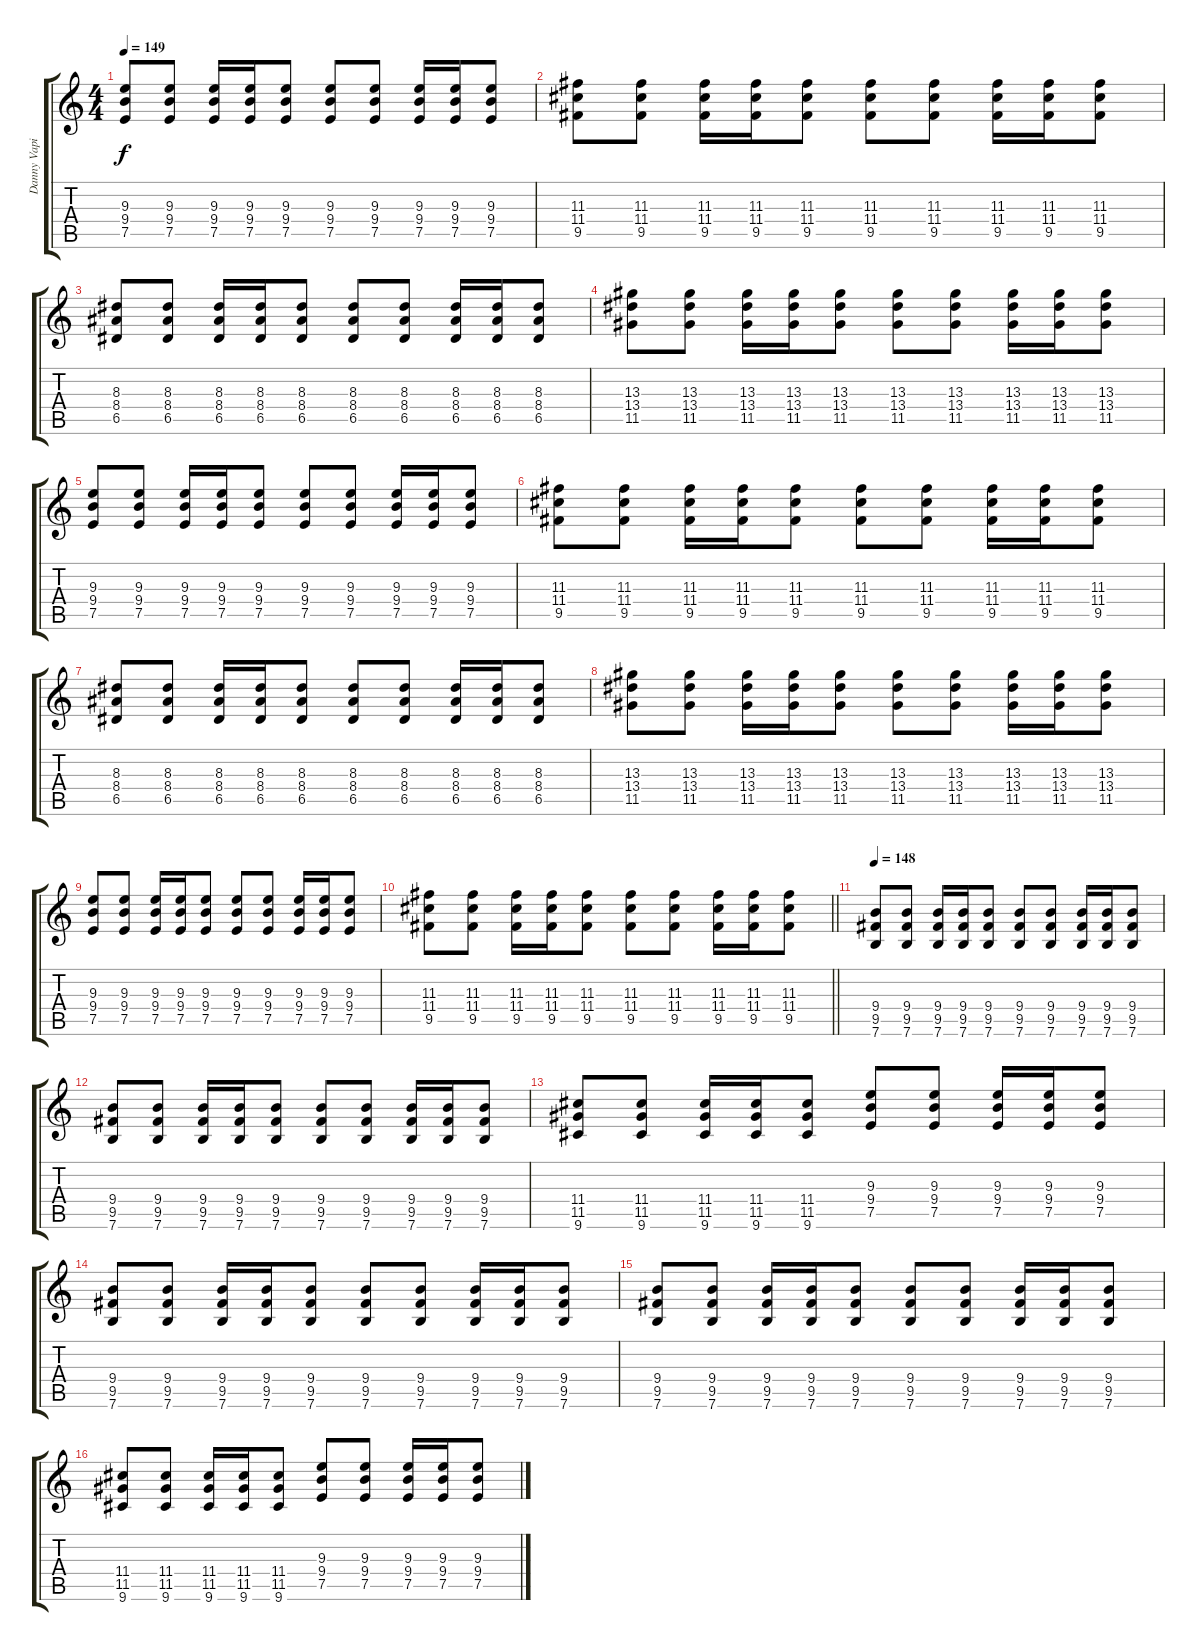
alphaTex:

\track ("Danny Vapid" "Danny Vapi") {instrument distortionguitar}
\staff {score tabs}
\tuning (E4 B3 G3 D3 A2 E2) {hide}
\ts (4 4)
\section ("" "")
\tempo 149
\clef g2
\ks c
(9.3 9.4 7.5).8{dy f} (9.3 9.4 7.5).8 (9.3 9.4 7.5).16 (9.3 9.4 7.5).16 (9.3 9.4 7.5).8 (9.3 9.4 7.5).8 (9.3 9.4 7.5).8 (9.3 9.4 7.5).16 (9.3 9.4 7.5).16 (9.3 9.4 7.5).8 |
(11.3 11.4 9.5).8 (11.3 11.4 9.5).8 (11.3 11.4 9.5).16 (11.3 11.4 9.5).16 (11.3 11.4 9.5).8 (11.3 11.4 9.5).8 (11.3 11.4 9.5).8 (11.3 11.4 9.5).16 (11.3 11.4 9.5).16 (11.3 11.4 9.5).8 |
(8.3 8.4 6.5).8 (8.3 8.4 6.5).8 (8.3 8.4 6.5).16 (8.3 8.4 6.5).16 (8.3 8.4 6.5).8 (8.3 8.4 6.5).8 (8.3 8.4 6.5).8 (8.3 8.4 6.5).16 (8.3 8.4 6.5).16 (8.3 8.4 6.5).8 |
(13.3 13.4 11.5).8 (13.3 13.4 11.5).8 (13.3 13.4 11.5).16 (13.3 13.4 11.5).16 (13.3 13.4 11.5).8 (13.3 13.4 11.5).8 (13.3 13.4 11.5).8 (13.3 13.4 11.5).16 (13.3 13.4 11.5).16 (13.3 13.4 11.5).8 |
(9.3 9.4 7.5).8 (9.3 9.4 7.5).8 (9.3 9.4 7.5).16 (9.3 9.4 7.5).16 (9.3 9.4 7.5).8 (9.3 9.4 7.5).8 (9.3 9.4 7.5).8 (9.3 9.4 7.5).16 (9.3 9.4 7.5).16 (9.3 9.4 7.5).8 |
(11.3 11.4 9.5).8 (11.3 11.4 9.5).8 (11.3 11.4 9.5).16 (11.3 11.4 9.5).16 (11.3 11.4 9.5).8 (11.3 11.4 9.5).8 (11.3 11.4 9.5).8 (11.3 11.4 9.5).16 (11.3 11.4 9.5).16 (11.3 11.4 9.5).8 |
(8.3 8.4 6.5).8 (8.3 8.4 6.5).8 (8.3 8.4 6.5).16 (8.3 8.4 6.5).16 (8.3 8.4 6.5).8 (8.3 8.4 6.5).8 (8.3 8.4 6.5).8 (8.3 8.4 6.5).16 (8.3 8.4 6.5).16 (8.3 8.4 6.5).8 |
(13.3 13.4 11.5).8 (13.3 13.4 11.5).8 (13.3 13.4 11.5).16 (13.3 13.4 11.5).16 (13.3 13.4 11.5).8 (13.3 13.4 11.5).8 (13.3 13.4 11.5).8 (13.3 13.4 11.5).16 (13.3 13.4 11.5).16 (13.3 13.4 11.5).8 |
(9.3 9.4 7.5).8 (9.3 9.4 7.5).8 (9.3 9.4 7.5).16 (9.3 9.4 7.5).16 (9.3 9.4 7.5).8 (9.3 9.4 7.5).8 (9.3 9.4 7.5).8 (9.3 9.4 7.5).16 (9.3 9.4 7.5).16 (9.3 9.4 7.5).8 |
\barLineRight lightlight
(11.3 11.4 9.5).8 (11.3 11.4 9.5).8 (11.3 11.4 9.5).16 (11.3 11.4 9.5).16 (11.3 11.4 9.5).8 (11.3 11.4 9.5).8 (11.3 11.4 9.5).8 (11.3 11.4 9.5).16 (11.3 11.4 9.5).16 (11.3 11.4 9.5).8 |
\section ("" "")
\tempo 148
(9.4 9.5 7.6).8 (9.4 9.5 7.6).8 (9.4 9.5 7.6).16 (9.4 9.5 7.6).16 (9.4 9.5 7.6).8 (9.4 9.5 7.6).8 (9.4 9.5 7.6).8 (9.4 9.5 7.6).16 (9.4 9.5 7.6).16 (9.4 9.5 7.6).8 |
(9.4 9.5 7.6).8 (9.4 9.5 7.6).8 (9.4 9.5 7.6).16 (9.4 9.5 7.6).16 (9.4 9.5 7.6).8 (9.4 9.5 7.6).8 (9.4 9.5 7.6).8 (9.4 9.5 7.6).16 (9.4 9.5 7.6).16 (9.4 9.5 7.6).8 |
(11.4 11.5 9.6).8 (11.4 11.5 9.6).8 (11.4 11.5 9.6).16 (11.4 11.5 9.6).16 (11.4 11.5 9.6).8 (9.3 9.4 7.5).8 (9.3 9.4 7.5).8 (9.3 9.4 7.5).16 (9.3 9.4 7.5).16 (9.3 9.4 7.5).8 |
(9.4 9.5 7.6).8 (9.4 9.5 7.6).8 (9.4 9.5 7.6).16 (9.4 9.5 7.6).16 (9.4 9.5 7.6).8 (9.4 9.5 7.6).8 (9.4 9.5 7.6).8 (9.4 9.5 7.6).16 (9.4 9.5 7.6).16 (9.4 9.5 7.6).8 |
(9.4 9.5 7.6).8 (9.4 9.5 7.6).8 (9.4 9.5 7.6).16 (9.4 9.5 7.6).16 (9.4 9.5 7.6).8 (9.4 9.5 7.6).8 (9.4 9.5 7.6).8 (9.4 9.5 7.6).16 (9.4 9.5 7.6).16 (9.4 9.5 7.6).8 |
(11.4 11.5 9.6).8 (11.4 11.5 9.6).8 (11.4 11.5 9.6).16 (11.4 11.5 9.6).16 (11.4 11.5 9.6).8 (9.3 9.4 7.5).8 (9.3 9.4 7.5).8 (9.3 9.4 7.5).16 (9.3 9.4 7.5).16 (9.3 9.4 7.5).8
